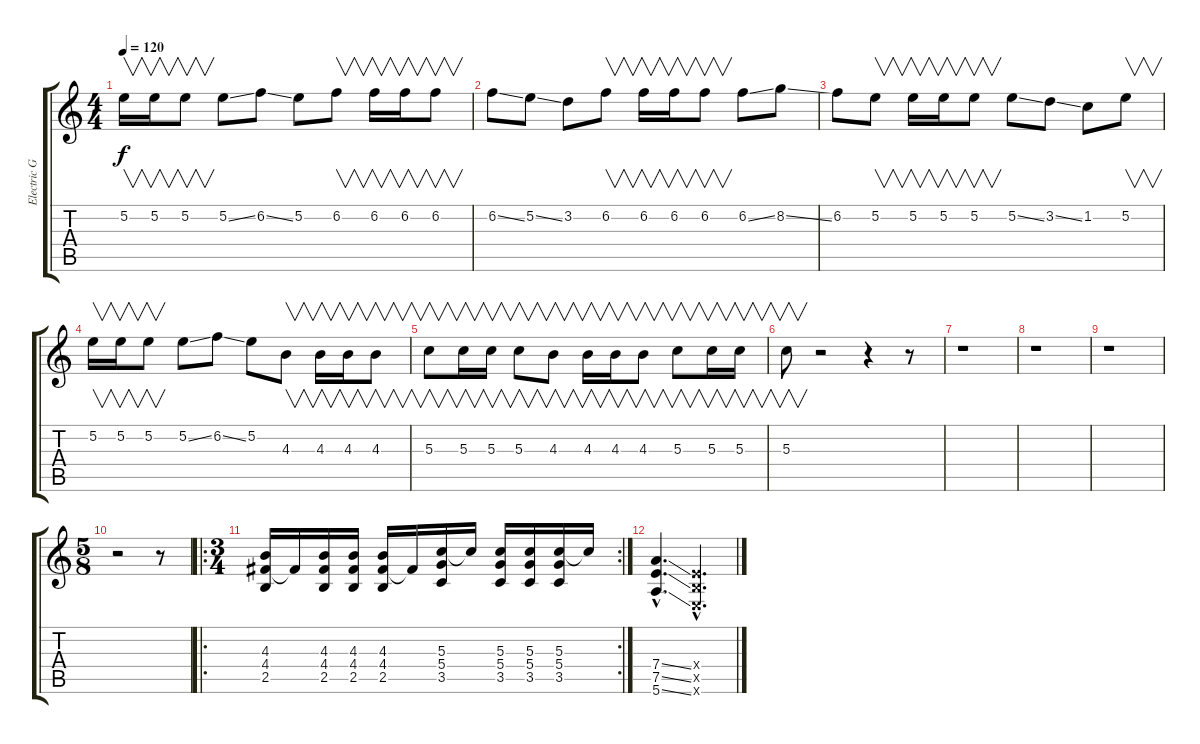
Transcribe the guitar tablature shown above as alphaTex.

\track ("Electric Guitar 1( Disto )" "Electric G") {instrument distortionguitar}
\staff {score tabs}
\tuning (E4 B3 G3 D3 A2 E2) {hide}
\ts (4 4)
\tempo 120
\clef g2
\ks c
5.2.16{v dy f} 5.2.16{v} 5.2.8{v} 5.2{ss}.8 6.2{ss}.8 5.2.8 6.2.8{v} 6.2.16{v} 6.2.16{v} 6.2.8{v} |
6.2{ss}.8{volume 6} 5.2{ss}.8 3.2.8 6.2.8{v} 6.2.16{v} 6.2.16{v} 6.2.8{v} 6.2{ss}.8 8.2{ss}.8 |
6.2.8 5.2.8{v} 5.2.16{v} 5.2.16{v} 5.2.8{v} 5.2{ss}.8 3.2{ss}.8 1.2.8 5.2.8{v} |
5.2.16{v volume 0} 5.2.16{v} 5.2.8{v} 5.2{ss}.8 6.2{ss}.8 5.2.8 4.3.8{v} 4.3.16{v} 4.3.16{v} 4.3.8{v} |
5.3.8{v} 5.3.16{v} 5.3.16{v} 5.3.8{v} 4.3.8{v} 4.3.16{v} 4.3.16{v} 4.3.8{v} 5.3.8{v} 5.3.16{v} 5.3.16{v} |
5.3.8{v} r.2 r.4 r.8 |
r.1 |
r.1 |
r.1 |
\ts (5 8)
r.2 r.8 |
\ro
\rc 2
\ts (3 4)
(4.3 4.4 2.5).16{volume 16} 4.4{t}.16 (4.3 4.4 2.5).16 (4.3 4.4 2.5).16 (4.3 4.4 2.5).16 4.4{t}.16 (5.3 5.4 3.5).16 5.3{t}.16 (5.3 5.4 3.5).16 (5.3 5.4 3.5).16 (5.3 5.4 3.5).16 5.3{t}.16 |
(7.4{ss hac} 7.5{ss hac} 5.6{ss hac}).4{d} (2.4{hac x} 2.5{hac x} 0.6{hac x}).4{d}
